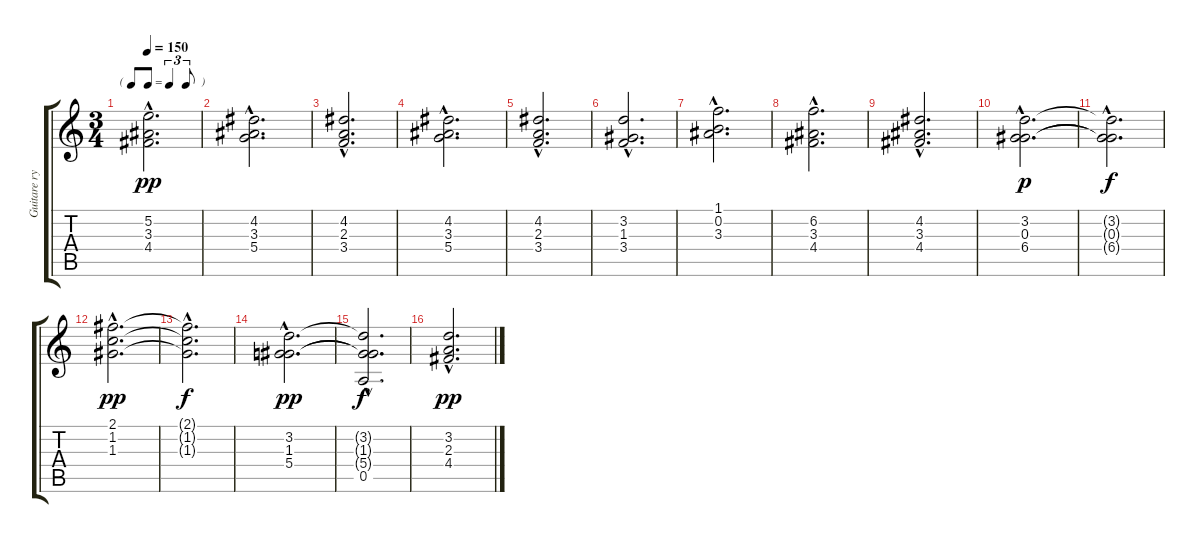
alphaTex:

\track ("Guitare rythmique" "Guitare ry") {instrument acousticguitarnylon}
\staff {score tabs}
\tuning (E4 B3 G3 D3 A2 E2) {hide}
\ts (3 4)
\tf triplet8th
\tempo 150
\clef g2
\ks c
(5.2{hac} 3.3 4.4{hac}).2{d dy pp} |
(4.2{hac} 3.3 5.4{hac}).2{d} |
(4.2{hac} 2.3 3.4{hac}).2{d} |
(4.2{hac} 3.3 5.4{hac}).2{d} |
(4.2{hac} 2.3 3.4{hac}).2{d} |
(3.2{hac} 1.3 3.4{hac}).2{d} |
(1.1{hac} 0.2 3.3{hac}).2{d} |
(6.2{hac} 3.3 4.4{hac}).2{d} |
(4.2{hac} 3.3 4.4{hac}).2{d} |
(3.2{hac} 0.3{hac} 6.4{hac}).2{d dy p} |
(3.2{hac t} 0.3{hac t} 6.4{hac t}).2{d dy f} |
(2.1{hac} 1.2{hac} 1.3{hac}).2{d dy pp} |
(2.1{hac t} 1.2{hac t} 1.3{hac t}).2{d dy f} |
(3.2{hac} 1.3{hac} 5.4{hac}).2{d dy pp} |
(3.2{hac t} 1.3{hac t} 5.4{hac t} 0.5{hac}).2{d dy f} |
(3.2{hac} 2.3 4.4{hac}).2{d dy pp}
